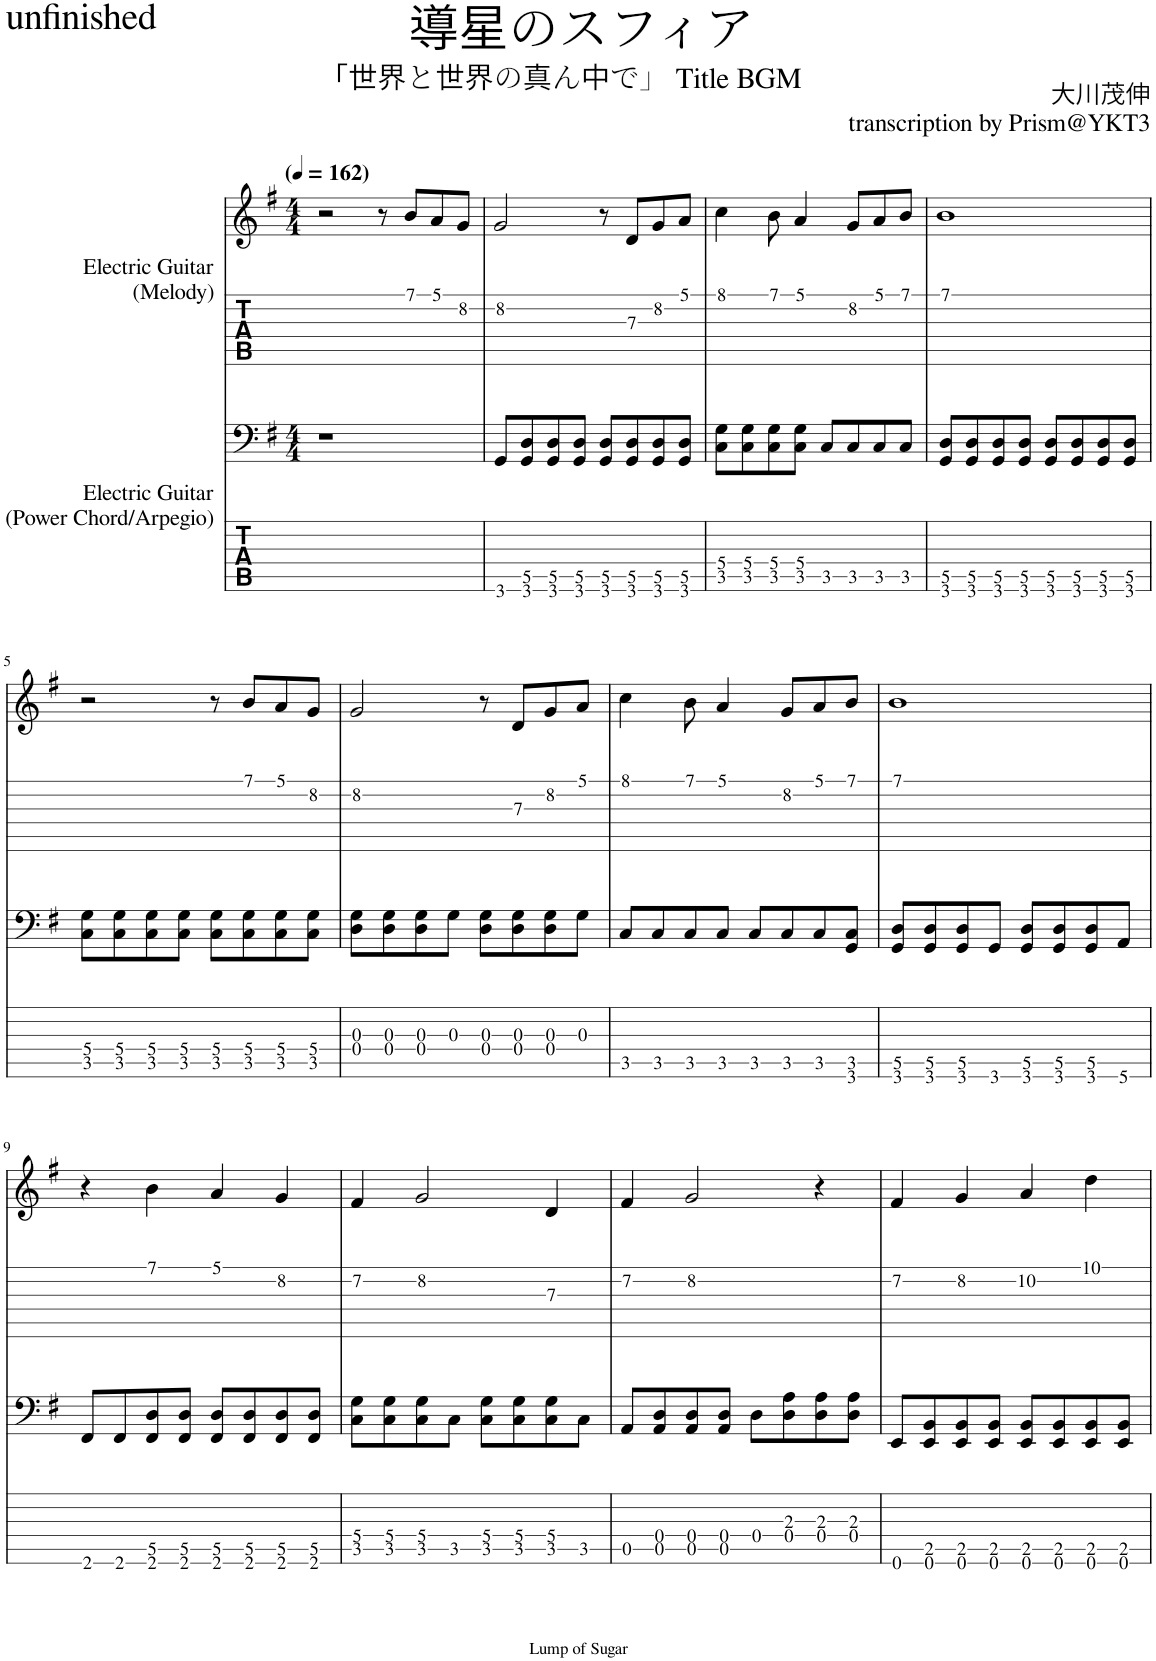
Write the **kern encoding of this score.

**kern	**kern	**kern	**kern
*part2	*part2	*part1	*part1
*staff4	*staff3	*staff2	*staff1
*I"Electric Guitar  (Power Chord/Arpegio)	*	*I"Electric Guitar  (Melody)	*
*I'Elec Gtr	*	*I'Elec Gtr	*
*stria6	*	*stria6	*
*	*clefF4	*	*clefG2
*k[f#]	*k[f#]	*k[f#]	*k[f#]
*G:	*G:	*G:	*G:
*M4/4	*M4/4	*M4/4	*M4/4
*MM162	*MM162	*MM162	*MM162
=1	=1	=1	=1
1r	1r	2r	2r
.	.	8r	8r
.	.	8b	8b/L
.	.	8aL	8a/
.	.	8gJ	8g/J
=2	=2	=2	=2
8GGL	8GG/L	2g	2g/
8GG\ 8D\J	8GG/ 8D/	.	.
8GG\ 8D\L	8GG/ 8D/	.	.
8GG\ 8D\J	8GG/ 8D/J	.	.
8GG\ 8D\L	8GG/ 8D/L	8r	8r
8GG\ 8D\J	8GG/ 8D/	8d	8d/L
8GG\ 8D\L	8GG/ 8D/	8gL	8g/
8GG\ 8D\J	8GG/ 8D/J	8aJ	8a/J
=3	=3	=3	=3
8C\ 8G\L	8C\ 8G\L	4cc	4cc\
8C\ 8G\J	8C\ 8G\	.	.
8C\ 8G\L	8C\ 8G\	8b	8b\
8C\ 8G\J	8C\ 8G\J	4a	4a/
8CL	8C/L	.	.
8CJ	8C/	8g	8g/L
8CL	8C/	8aL	8a/
8CJ	8C/J	8bJ	8b/J
=4	=4	=4	=4
8GG\ 8D\L	8GG/ 8D/L	1b	1b
8GG\ 8D\J	8GG/ 8D/	.	.
8GG\ 8D\L	8GG/ 8D/	.	.
8GG\ 8D\J	8GG/ 8D/J	.	.
8GG\ 8D\L	8GG/ 8D/L	.	.
8GG\ 8D\J	8GG/ 8D/	.	.
8GG\ 8D\L	8GG/ 8D/	.	.
8GG\ 8D\J	8GG/ 8D/J	.	.
!!LO:LB:g=z
=5	=5	=5	=5
8C\ 8G\L	8C\ 8G\L	2r	2r
8C\ 8G\J	8C\ 8G\	.	.
8C\ 8G\L	8C\ 8G\	.	.
8C\ 8G\J	8C\ 8G\J	.	.
8C\ 8G\L	8C\ 8G\L	8r	8r
8C\ 8G\J	8C\ 8G\	8b	8b/L
8C\ 8G\L	8C\ 8G\	8aL	8a/
8C\ 8G\J	8C\ 8G\J	8gJ	8g/J
=6	=6	=6	=6
8D\ 8G\L	8D\ 8G\L	2g	2g/
8D\ 8G\J	8D\ 8G\	.	.
8D\ 8G\L	8D\ 8G\	.	.
8GJ	8G\J	.	.
8D\ 8G\L	8D\ 8G\L	8r	8r
8D\ 8G\J	8D\ 8G\	8d	8d/L
8D\ 8G\L	8D\ 8G\	8gL	8g/
8GJ	8G\J	8aJ	8a/J
=7	=7	=7	=7
8CL	8C/L	4cc	4cc\
8CJ	8C/	.	.
8CL	8C/	8b	8b\
8CJ	8C/J	4a	4a/
8CL	8C/L	.	.
8CJ	8C/	8g	8g/L
8CL	8C/	8aL	8a/
8GG\ 8C\J	8GG/ 8C/J	8bJ	8b/J
=8	=8	=8	=8
8GG\ 8D\L	8GG/ 8D/L	1b	1b
8GG\ 8D\J	8GG/ 8D/	.	.
8GG\ 8D\L	8GG/ 8D/	.	.
8GGJ	8GG/J	.	.
8GG\ 8D\L	8GG/ 8D/L	.	.
8GG\ 8D\J	8GG/ 8D/	.	.
8GG\ 8D\L	8GG/ 8D/	.	.
8AAJ	8AA/J	.	.
!!LO:LB:g=z
=9	=9	=9	=9
8FF#L	8FF#/L	4r	4r
8FF#J	8FF#/	.	.
8FF#\ 8D\L	8FF#/ 8D/	4b	4b\
8FF#\ 8D\J	8FF#/ 8D/J	.	.
8FF#\ 8D\L	8FF#/ 8D/L	4a	4a/
8FF#\ 8D\J	8FF#/ 8D/	.	.
8FF#\ 8D\L	8FF#/ 8D/	4g	4g/
8FF#\ 8D\J	8FF#/ 8D/J	.	.
=10	=10	=10	=10
8C\ 8G\L	8C\ 8G\L	4f#	4f#/
8C\ 8G\J	8C\ 8G\	.	.
8C\ 8G\L	8C\ 8G\	2g	2g/
8CJ	8C\J	.	.
8C\ 8G\L	8C\ 8G\L	.	.
8C\ 8G\J	8C\ 8G\	.	.
8C\ 8G\L	8C\ 8G\	4d	4d/
8CJ	8C\J	.	.
=11	=11	=11	=11
8AAL	8AA/L	4f#	4f#/
8AA\ 8D\J	8AA/ 8D/	.	.
8AA\ 8D\L	8AA/ 8D/	2g	2g/
8AA\ 8D\J	8AA/ 8D/J	.	.
8DL	8D\L	.	.
8D\ 8A\J	8D\ 8A\	.	.
8D\ 8A\L	8D\ 8A\	4r	4r
8D\ 8A\J	8D\ 8A\J	.	.
=12	=12	=12	=12
8EEL	8EE/L	4f#	4f#/
8EE\ 8BB\J	8EE/ 8BB/	.	.
8EE\ 8BB\L	8EE/ 8BB/	4g	4g/
8EE\ 8BB\J	8EE/ 8BB/J	.	.
8EE\ 8BB\L	8EE/ 8BB/L	4a	4a/
8EE\ 8BB\J	8EE/ 8BB/	.	.
8EE\ 8BB\L	8EE/ 8BB/	4dd	4dd\
8EE\ 8BB\J	8EE/ 8BB/J	.	.
=	=	=	=
*-	*-	*-	*-
